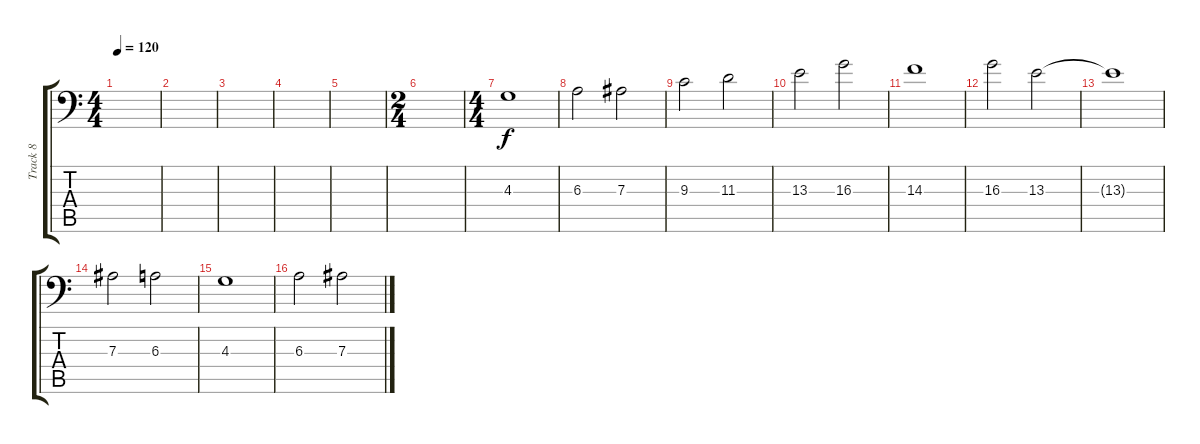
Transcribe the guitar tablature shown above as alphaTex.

\track ("Track 8" "Track 8") {instrument lead1square}
\staff {score tabs}
\tuning (C4 G3 Eb3 Bb2 F2 Bb1) {hide}
\ts (4 4)
\tempo 120
\clef f4
\ks c
|
|
|
|
|
\ts (2 4)
|
\ts (4 4)
4.3.1 |
6.3.2 7.3.2 |
9.3.2 11.3.2 |
13.3.2 16.3.2 |
14.3.1 |
16.3.2 13.3.2 |
13.3{t}.1 |
7.3.2 6.3.2 |
4.3.1 |
6.3.2 7.3.2
